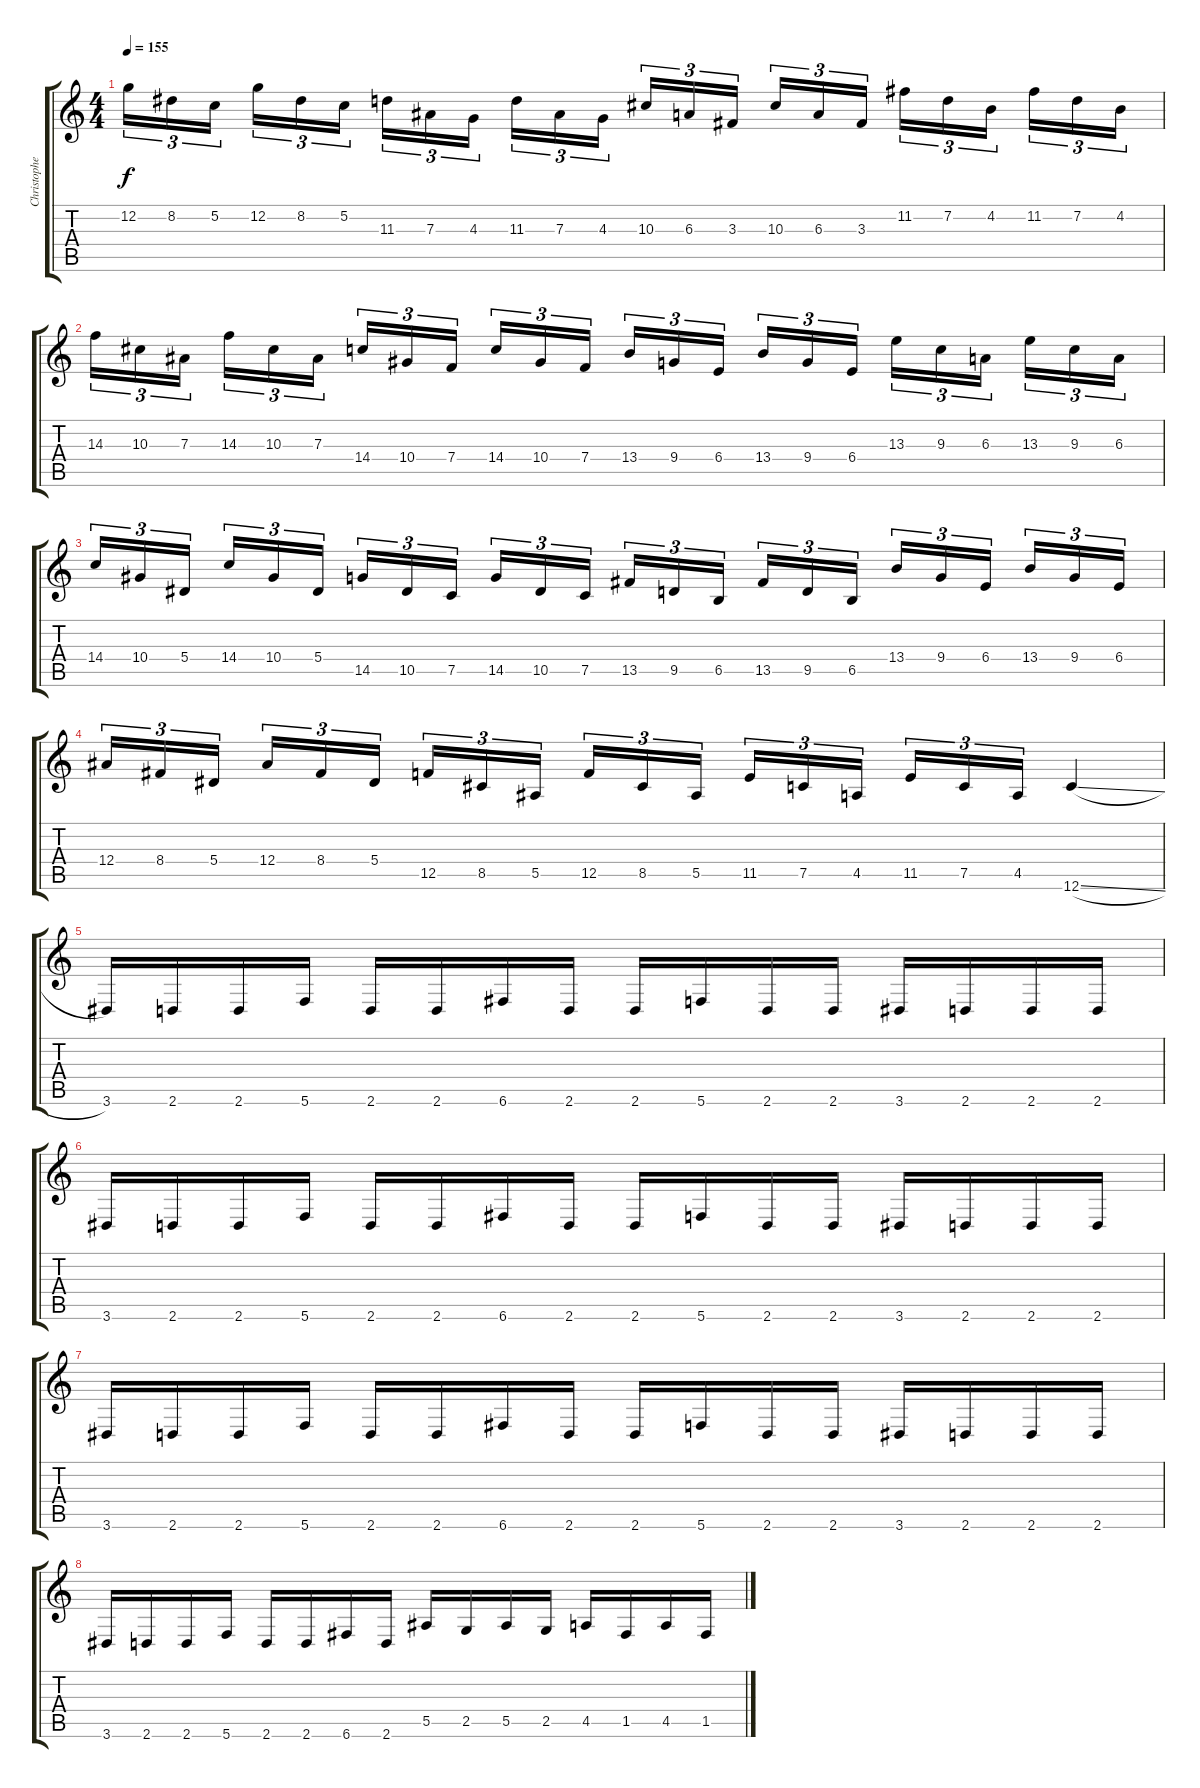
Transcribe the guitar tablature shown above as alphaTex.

\track ("Christopher Amott" "Christophe") {instrument distortionguitar}
\staff {score tabs}
\tuning (C4 G3 Eb3 Bb2 F2 C2) {hide}
\ts (4 4)
\tempo 155
\clef g2
\ks c
12.2.16{tu (3 2) dy f} 8.2.16{tu (3 2)} 5.2.16{tu (3 2) beam splitsecondary} 12.2.16{tu (3 2)} 8.2.16{tu (3 2)} 5.2.16{tu (3 2)} 11.3.16{tu (3 2)} 7.3.16{tu (3 2)} 4.3.16{tu (3 2) beam splitsecondary} 11.3.16{tu (3 2)} 7.3.16{tu (3 2)} 4.3.16{tu (3 2)} 10.3.16{tu (3 2)} 6.3.16{tu (3 2)} 3.3.16{tu (3 2) beam splitsecondary} 10.3.16{tu (3 2)} 6.3.16{tu (3 2)} 3.3.16{tu (3 2)} 11.2.16{tu (3 2)} 7.2.16{tu (3 2)} 4.2.16{tu (3 2) beam splitsecondary} 11.2.16{tu (3 2)} 7.2.16{tu (3 2)} 4.2.16{tu (3 2)} |
14.3.16{tu (3 2)} 10.3.16{tu (3 2)} 7.3.16{tu (3 2) beam splitsecondary} 14.3.16{tu (3 2)} 10.3.16{tu (3 2)} 7.3.16{tu (3 2)} 14.4.16{tu (3 2)} 10.4.16{tu (3 2)} 7.4.16{tu (3 2) beam splitsecondary} 14.4.16{tu (3 2)} 10.4.16{tu (3 2)} 7.4.16{tu (3 2)} 13.4.16{tu (3 2)} 9.4.16{tu (3 2)} 6.4.16{tu (3 2) beam splitsecondary} 13.4.16{tu (3 2)} 9.4.16{tu (3 2)} 6.4.16{tu (3 2)} 13.3.16{tu (3 2)} 9.3.16{tu (3 2)} 6.3.16{tu (3 2) beam splitsecondary} 13.3.16{tu (3 2)} 9.3.16{tu (3 2)} 6.3.16{tu (3 2)} |
14.4.16{tu (3 2)} 10.4.16{tu (3 2)} 5.4.16{tu (3 2) beam splitsecondary} 14.4.16{tu (3 2)} 10.4.16{tu (3 2)} 5.4.16{tu (3 2)} 14.5.16{tu (3 2)} 10.5.16{tu (3 2)} 7.5.16{tu (3 2) beam splitsecondary} 14.5.16{tu (3 2)} 10.5.16{tu (3 2)} 7.5.16{tu (3 2)} 13.5.16{tu (3 2)} 9.5.16{tu (3 2)} 6.5.16{tu (3 2) beam splitsecondary} 13.5.16{tu (3 2)} 9.5.16{tu (3 2)} 6.5.16{tu (3 2)} 13.4.16{tu (3 2)} 9.4.16{tu (3 2)} 6.4.16{tu (3 2) beam splitsecondary} 13.4.16{tu (3 2)} 9.4.16{tu (3 2)} 6.4.16{tu (3 2)} |
12.4.16{tu (3 2)} 8.4.16{tu (3 2)} 5.4.16{tu (3 2) beam splitsecondary} 12.4.16{tu (3 2)} 8.4.16{tu (3 2)} 5.4.16{tu (3 2)} 12.5.16{tu (3 2)} 8.5.16{tu (3 2)} 5.5.16{tu (3 2) beam splitsecondary} 12.5.16{tu (3 2)} 8.5.16{tu (3 2)} 5.5.16{tu (3 2)} 11.5.16{tu (3 2)} 7.5.16{tu (3 2)} 4.5.16{tu (3 2) beam splitsecondary} 11.5.16{tu (3 2)} 7.5.16{tu (3 2)} 4.5.16{tu (3 2)} 12.6{sl}.4 |
3.6.16 2.6.16 2.6.16 5.6.16 2.6.16 2.6.16 6.6.16 2.6.16 2.6.16 5.6.16 2.6.16 2.6.16 3.6.16 2.6.16 2.6.16 2.6.16 |
3.6.16 2.6.16 2.6.16 5.6.16 2.6.16 2.6.16 6.6.16 2.6.16 2.6.16 5.6.16 2.6.16 2.6.16 3.6.16 2.6.16 2.6.16 2.6.16 |
3.6.16 2.6.16 2.6.16 5.6.16 2.6.16 2.6.16 6.6.16 2.6.16 2.6.16 5.6.16 2.6.16 2.6.16 3.6.16 2.6.16 2.6.16 2.6.16 |
3.6.16 2.6.16 2.6.16 5.6.16 2.6.16 2.6.16 6.6.16 2.6.16 5.5.16 2.5.16 5.5.16 2.5.16 4.5.16 1.5.16 4.5.16 1.5.16
